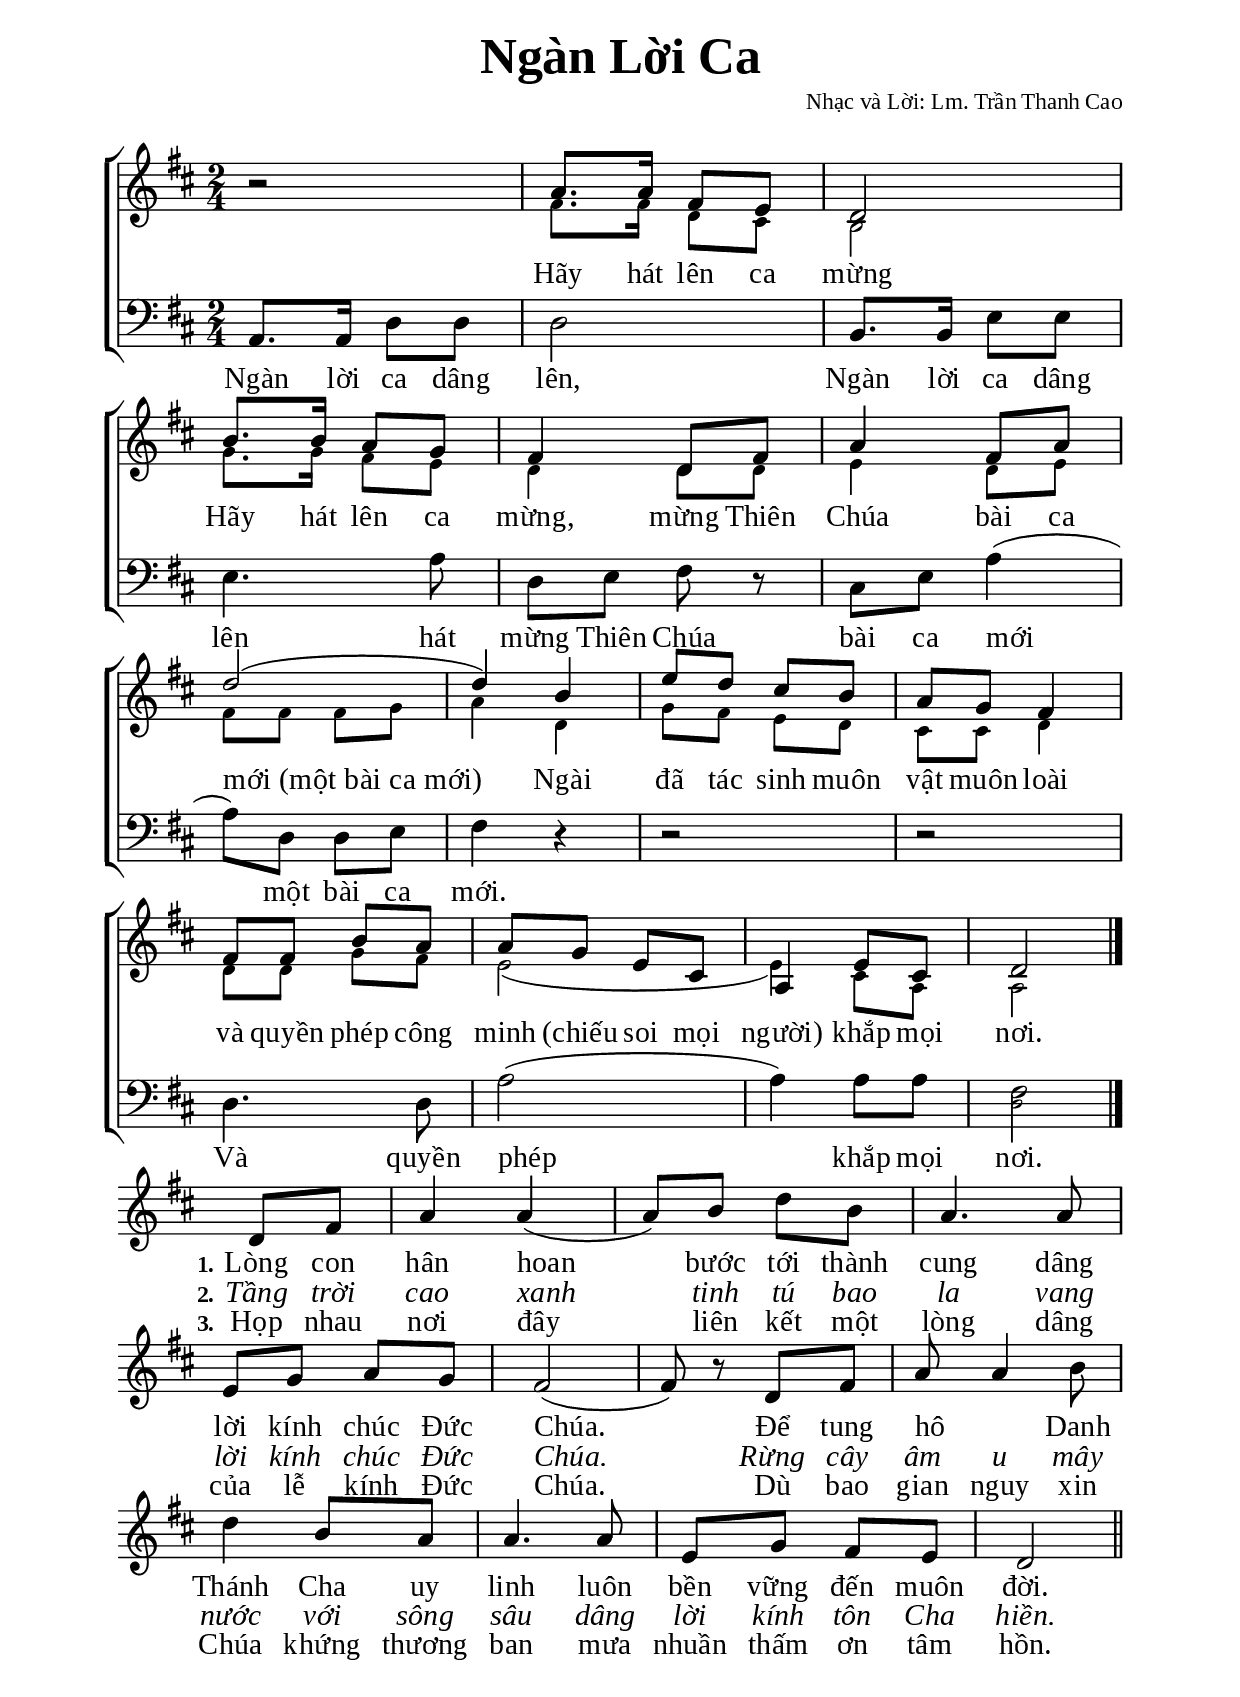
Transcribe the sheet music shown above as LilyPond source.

% Cài đặt chung
\version "2.20.0"
\include "english.ly"

\header {
  title = \markup { \fontsize #3 "Ngàn Lời Ca" }
  composer = "Nhạc và Lời: Lm. Trần Thanh Cao"
  arranger = " "
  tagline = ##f
}

\paper {
  #(set-paper-size "a4")
  top-margin = 10\mm
  bottom-margin = 10\mm
  left-margin = 20\mm
  right-margin = 20\mm
  indent = #0
  #(define fonts
    (make-pango-font-tree
      "Liberation Serif"
      "Liberation Serif"
      "Liberation Serif"
      (/ 20 20)))
  page-count = #1
}

% Nhạc điệp khúc
nhacDiepKhucSop = \relative c'' {
  r2 |
  a8. a16 fs8 e |
  d2 |
  b'8. b16 a8 g |
  fs4 d8 fs |
  a4 fs8 a |
  d2 ( |
  d4) b |
  e8 d cs b |
  a g fs4 |
  fs8 fs b a |
  a g e cs |
  a4 e'8 cs |
  d2 \bar "|."
}

nhacDiepKhucAlto = \relative c' {
  r2 |
  fs8. fs16 d8 cs |
  b2 |
  g'8. g16 fs8 e |
  d4 d8 d |
  e4 d8 e |
  fs8 
  fs fs g |
  a4 d, |
  g8 fs e d |
  cs cs d4 |
  d8 d g fs |
  e2 ( |
  e4) cs8 a |
  a2
}

nhacDiepKhucBas = \relative c {
  a8. a16 d8 d |
  d2 |
  b8. b16 e8 e |
  e4. a8 |
  d, e fs r |
  cs e a4 ( |
  a8) d, d e |
  fs4 r |
  r2 |
  r2 |
  d4. d8 |
  a'2 ( |
  a4) a8 a |
  <fs \tweak font-size #-2 d>2
}

% Nhạc phiên khúc
nhacPhienKhuc = \relative c' {
  \partial 4 d8 fs |
  a4 a ( |
  a8) b d b |
  a4. a8 |
  e g a g |
  fs2 ( |
  fs8) r d fs |
  a8 a4 b8 |
  d4 b8 a |
  a4. a8 |
  e g fs e |
  d2 \bar "||"
}

% Lời điệp khúc
loiDiepKhucSop = \lyricmode {
  Hãy hát lên ca mừng
  Hãy hát lên ca mừng,
  mừng Thiên Chúa bài ca "mới (một bài ca mới)"
  Ngài đã tác sinh muôn vật muôn loài
  và quyền phép công minh
  (chiếu soi mọi người) khắp mọi nơi.
}

loiDiepKhucBas = \lyricmode {
  Ngàn lời ca dâng lên,
  Ngàn lời ca dâng lên
  hát mừng Thiên Chúa bài ca mới
  một bài ca mới.
  Và quyền phép khắp mọi nơi.
}

% Lời phiên khúc
loiPhienKhucMot = \lyricmode {
  \set stanza = #"1."
  Lòng con hân hoan bước tới thành cung dâng lời kính chúc Đức Chúa.
  Để tung hô _ Danh Thánh Cha uy linh luôn bền vững đến muôn đời.
}

loiPhienKhucHai = \lyricmode {
  \override Lyrics.LyricText.font-shape = #'italic
  \set stanza = #"2."
  Tầng trời cao xanh tinh tú bao la vang lời kính chúc Đức Chúa.
  Rừng cây âm u mây nước với sông sâu dâng lời kính tôn Cha hiền.
}

loiPhienKhucBa = \lyricmode {
  \set stanza = #"3."
  Họp nhau nơi đây liên kết một lòng dâng của lễ kính Đức Chúa.
  Dù bao gian nguy xin Chúa khứng thương ban mưa nhuần thấm ơn tâm hồn.
}

% Dàn trang
\score {
  \new ChoirStaff <<
    \new Staff \with {
        \consists "Merge_rests_engraver"
        \magnifyStaff #(magstep +1)
      }
      <<
        \clef "treble"
        \new Voice = beSop {
          \voiceOne \key d \major \time 2/4 \nhacDiepKhucSop
        }
        \new Voice = beAlto {
          \override NoteHead.font-size = #-2
          \voiceTwo \key d \major \time 2/4 \nhacDiepKhucAlto
        }
        \new Lyrics \lyricsto beSop \loiDiepKhucSop
    >>
    \new Staff \with {
        \consists "Merge_rests_engraver"
        \magnifyStaff #(magstep +1)
      }
      <<
        \clef "bass"
        \new Voice = beBas {
          \key d \major \time 2/4 \nhacDiepKhucBas
        }
        \new Lyrics \lyricsto beBas \loiDiepKhucBas
    >>
  >>
  \layout {
    \override Lyrics.LyricText.font-size = #+2.5
    \override Lyrics.LyricSpace.minimum-distance = #0.5
    \override Score.BarNumber.break-visibility = ##(#f #f #f)
    \override Score.SpacingSpanner.uniform-stretching = ##t
  }
}

\score {
  \new ChoirStaff <<
    \new Staff = phienKhuc \with {
        \magnifyStaff #(magstep +1)
      }
      <<
      \new Voice = beSop {
        \key d \major \time 2/4 \nhacPhienKhuc
      }
    >>
    \new Lyrics \lyricsto beSop \loiPhienKhucMot
    \new Lyrics \lyricsto beSop \loiPhienKhucHai
    \new Lyrics \lyricsto beSop \loiPhienKhucBa
  >>
  \layout {
    \override Staff.TimeSignature.transparent = ##t
    \override Lyrics.LyricText.font-size = #+2.5
    \override Lyrics.LyricSpace.minimum-distance = #2.0
    \override Score.BarNumber.break-visibility = ##(#f #f #f)
    \override Score.SpacingSpanner.uniform-stretching = ##t
  } 
}
